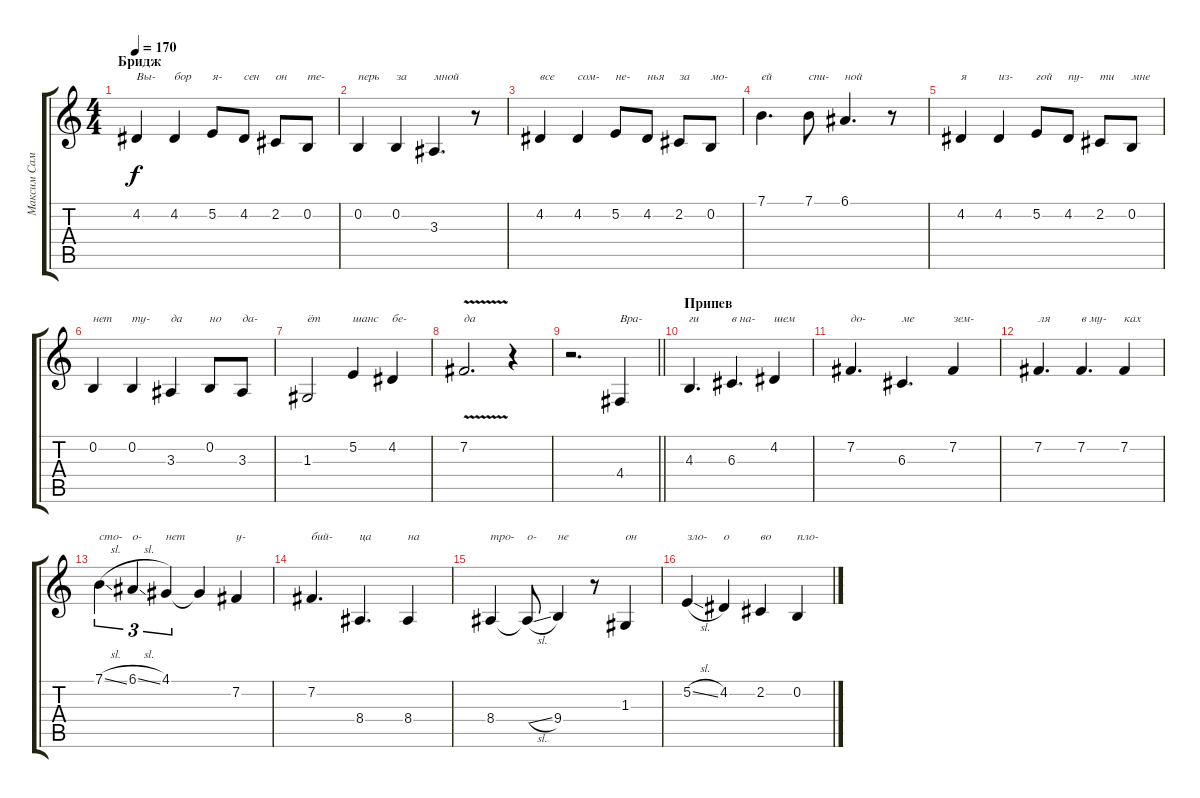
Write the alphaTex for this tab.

\track ("Максим Самосват" "Максим Сам") {instrument bassoon}
\staff {score tabs}
\tuning (E4 B3 G3 D3 A2 E2) {hide}
\ts (4 4)
\section ("" "Бридж")
\tempo 170
\clef g2
\ks c
4.2.4{txt "Вы-" dy f} 4.2.4{txt "бор"} 5.2.8{txt "я-"} 4.2.8{txt "сен"} 2.2.8{txt "он"} 0.2.8{txt "те-"} |
0.2.4{txt "перь"} 0.2.4{txt "за"} 3.3.4{d txt "мной"} r.8 |
4.2.4{txt "все"} 4.2.4{txt "сом-"} 5.2.8{txt "не-"} 4.2.8{txt "нья"} 2.2.8{txt "за"} 0.2.8{txt "мо-"} |
7.1.4{d txt "ей"} 7.1.8{txt "спи-"} 6.1.4{d txt "ной"} r.8 |
4.2.4{txt "я"} 4.2.4{txt "из-"} 5.2.8{txt "гой"} 4.2.8{txt "пу-"} 2.2.8{txt "ти"} 0.2.8{txt "мне"} |
0.2.4{txt "нет"} 0.2.4{txt "ту-"} 3.3.4{txt "да"} 0.2.8{txt "но"} 3.3.8{txt "да-"} |
1.3.2{txt "ёт"} 5.2.4{txt "шанс"} 4.2.4{txt "бе-"} |
7.2{v}.2{d txt "да"} r.4 |
\barLineRight lightlight
r.2{d} 4.4.4{txt "Вра-"} |
\section ("" "Припев")
4.3.4{d txt "ги"} 6.3.4{d txt "в на-"} 4.2.4{txt "шем"} |
7.2.4{d txt "до-"} 6.3.4{d txt "ме"} 7.2.4{txt "зем-"} |
7.2.4{d txt "ля"} 7.2.4{d txt "в му-"} 7.2.4{txt "ках"} |
7.1{sl}.4{tu (3 2) txt "сто-"} 6.1{sl}.4{tu (3 2) txt "о-"} 4.1.4{tu (3 2) txt "нет"} 4.1{t}.4 7.2.4{txt "у-"} |
7.2.4{d txt "бий-"} 8.4.4{d txt "ца"} 8.4.4{txt "на"} |
8.4.4{txt "тро-"} 8.4{sl t}.8{txt "о-"} 9.4.4{txt "не"} r.8 1.3.4{txt "он"} |
5.2{sl}.4{txt "зло-"} 4.2.4{txt "о"} 2.2.4{txt "во"} 0.2.4{txt "пло-"}
